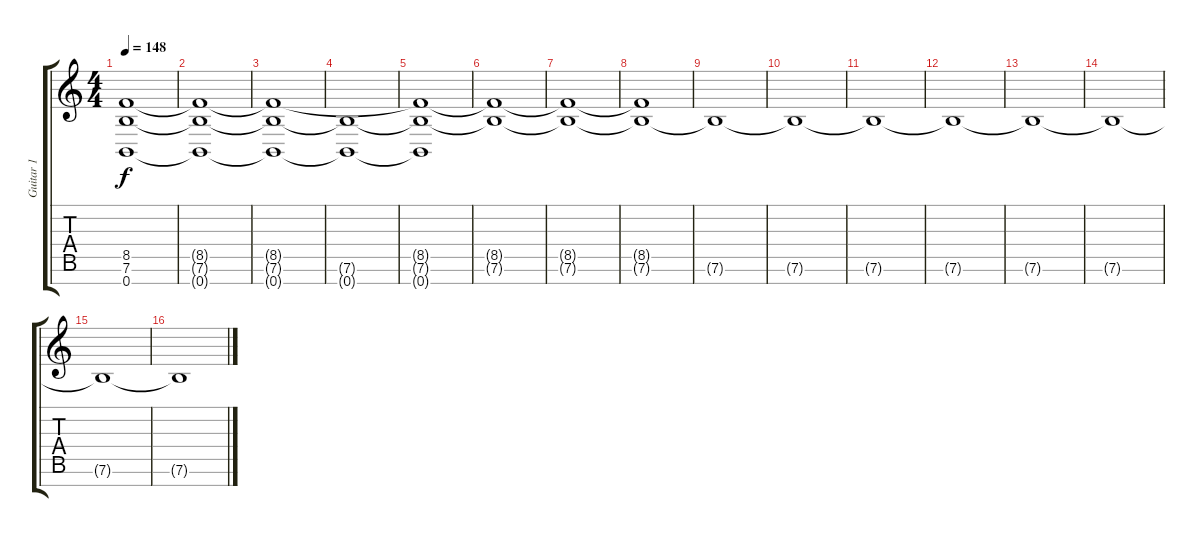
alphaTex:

\track ("Guitar 1" "Guitar 1") {instrument distortionguitar}
\staff {score tabs}
\tuning (E4 B3 G3 D3 A2 E2 B1) {hide}
\ts (4 4)
\tempo 148
\clef g2
\ks c
(8.5{t} 7.6{t} 0.7{t}).1{dy f} |
(8.5{t} 7.6{t} 0.7{t}).1 |
(8.5{t} 7.6{t} 0.7{t}).1 |
(7.6{t} 0.7{t}).1{volume 8} |
(8.5{t} 7.6{t} 0.7{t}).1 |
(8.5{t} 7.6{t}).1 |
(8.5{t} 7.6{t}).1 |
(8.5{t} 7.6{t}).1 |
7.6{t}.1 |
7.6{t}.1 |
7.6{t}.1 |
7.6{t}.1 |
7.6{t}.1 |
7.6{t}.1 |
7.6{t}.1 |
7.6{t}.1
